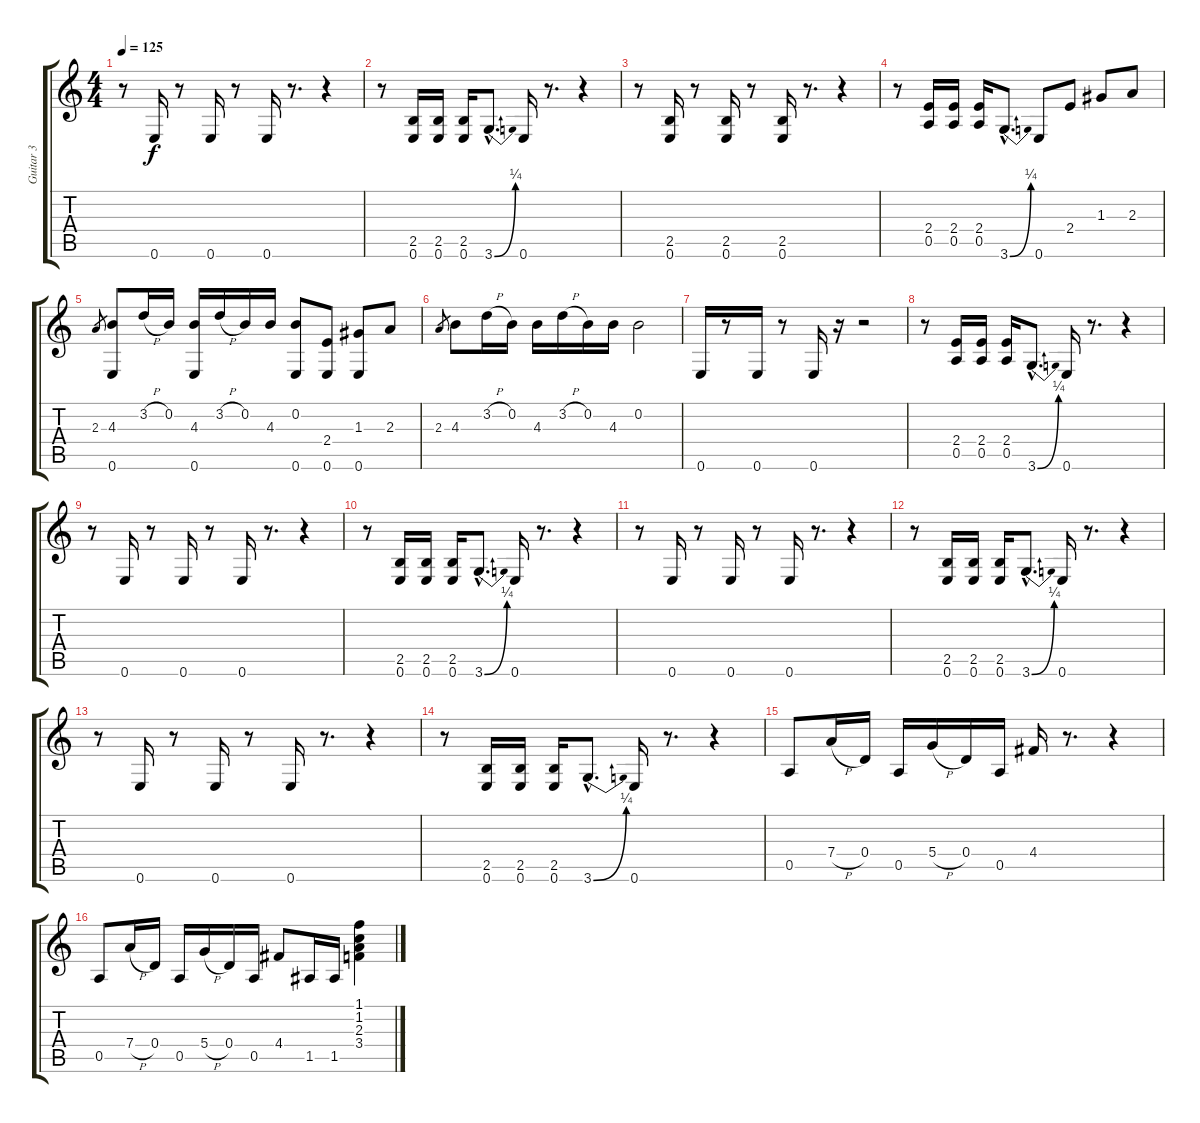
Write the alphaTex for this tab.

\track ("Guitar 3" "Guitar 3") {instrument overdrivenguitar}
\staff {score tabs}
\tuning (E4 B3 G3 D3 A2 E2) {hide}
\ts (4 4)
\tempo 125
\clef g2
\ks c
r.8{dy f} 0.6.16 r.8 0.6.16 r.8 0.6.16 r.8{d} r.4 |
r.8 (2.5 0.6).16 (2.5 0.6).16 (2.5 0.6).16 3.6{be (bend 0 0 60 1) hac}.8{d} 0.6.16 r.8{d} r.4 |
r.8 (2.5 0.6).16 r.8 (2.5 0.6).16 r.8 (2.5 0.6).16 r.8{d} r.4 |
r.8 (2.4 0.5).16 (2.4 0.5).16 (2.4 0.5).16 3.6{be (bend 0 0 60 1) hac}.8{d} 0.6.8 2.4.8 1.3.8 2.3.8 |
2.3.8{gr} (4.3 0.6).8 3.2{h}.16 0.2.16 (4.3 0.6).16 3.2{h}.16 0.2.16 4.3.16 (0.2 0.6).8 (2.4 0.6).8 (1.3 0.6).8 2.3.8 |
2.3.8{gr} 4.3.8 3.2{h}.16 0.2.16 4.3.16 3.2{h}.16 0.2.16 4.3.16 0.2.2 |
0.6.16 r.8 0.6.16 r.8 0.6.16 r.16 r.2 |
r.8 (2.4 0.5).16 (2.4 0.5).16 (2.4 0.5).16 3.6{be (bend 0 0 60 1) hac}.8{d} 0.6.16 r.8{d} r.4 |
r.8 0.6.16 r.8 0.6.16 r.8 0.6.16 r.8{d} r.4 |
r.8 (2.5 0.6).16 (2.5 0.6).16 (2.5 0.6).16 3.6{be (bend 0 0 60 1) hac}.8{d} 0.6.16 r.8{d} r.4 |
r.8 0.6.16 r.8 0.6.16 r.8 0.6.16 r.8{d} r.4 |
r.8 (2.5 0.6).16 (2.5 0.6).16 (2.5 0.6).16 3.6{be (bend 0 0 60 1) hac}.8{d} 0.6.16 r.8{d} r.4 |
r.8 0.6.16 r.8 0.6.16 r.8 0.6.16 r.8{d} r.4 |
r.8 (2.5 0.6).16 (2.5 0.6).16 (2.5 0.6).16 3.6{be (bend 0 0 60 1) hac}.8{d} 0.6.16 r.8{d} r.4 |
0.5.8 7.4{h}.16 0.4.16 0.5.16 5.4{h}.16 0.4.16 0.5.16 4.4.16 r.8{d} r.4 |
0.5.8 7.4{h}.16 0.4.16 0.5.16 5.4{h}.16 0.4.16 0.5.16 4.4.8 1.5.16 1.5.16 (1.1 1.2 2.3 3.4).4
